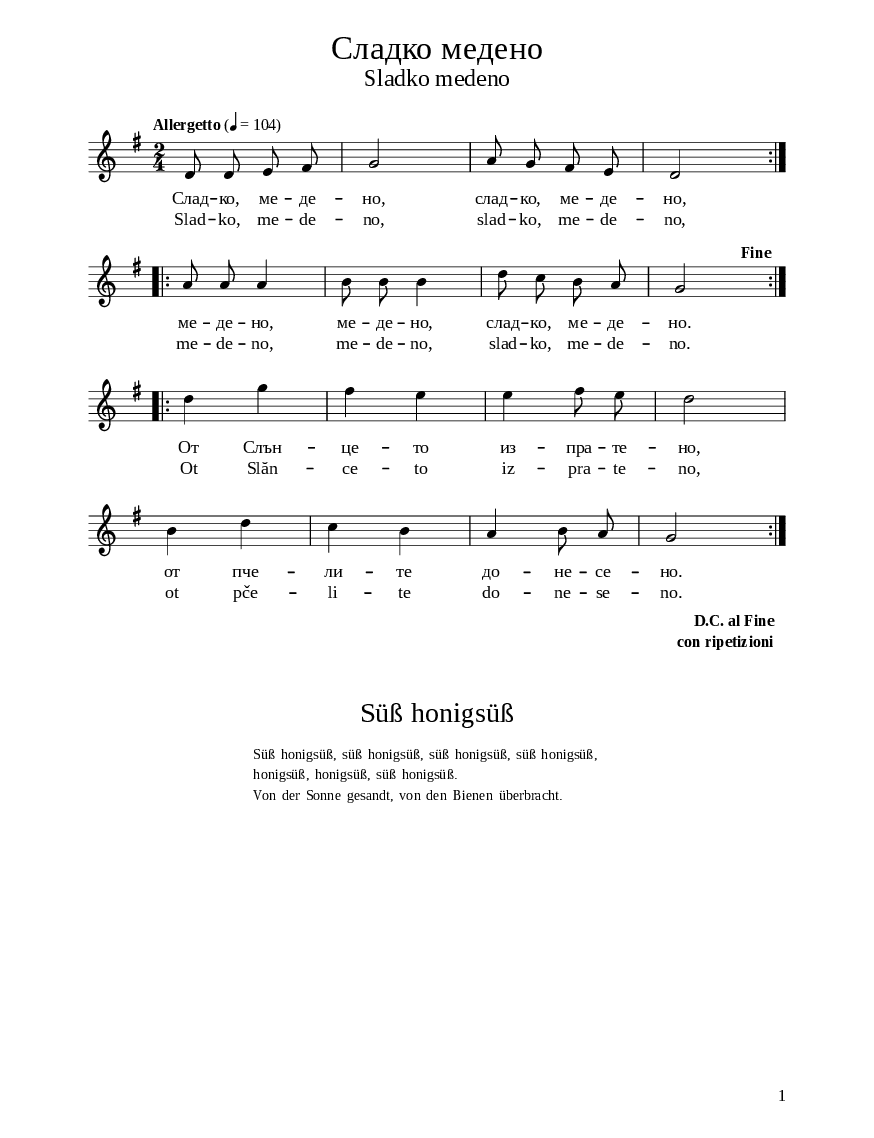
\version "2.24.2"

% include paper part and global functions
\include "include/globals.ily"

\bookpart {
  \label #'ref073
  \tocItem \markup "Сладко медено – Sladko medeno"
  \include "include/bookpart-paper.ily"
  \score {
    \include "include/score-layout.ily"

    \new Voice \absolute {
      \clef treble
      \key g \major
      \time 2/4
      \tempoFunc "Allergetto" 4 "104"
      \autoBeamOff


      d'8 d' e' fis' |g'2 | a'8 g' fis' e' | d'2  \bar ":|.:"   \break |

      a'8 a' a'4 | b'8 b' b'4 | d''8 c'' b' a' | \tempo "                 Fine" g'2  \bar ":|.:"  \break |



      d''4 g'' | fis''4 e'' | e''4 fis''8 e'' | d''2 \break |

      b'4 d'' | c''4 b' | a'4 b'8 a' | g'2
      \bar ":|."
    }

    \addlyrics {
      Слад -- ко,
      ме -- де -- но, слад -- ко, ме -- де -- но, ме --
      де -- но, ме -- де -- но, слад -- ко, ме -- де --
      но. От Слън -- це -- то из -- пра -- те -- но,
      от пче -- ли -- те до -- не -- се -- но.
    }

    \addlyrics {
      Slad -- ko,
      me -- de -- no, slad -- ko, me -- de -- no, me --
      de -- no, me -- de -- no, slad -- ko, me -- de --
      no. Ot Slăn -- ce -- to iz -- pra -- te -- no,
      ot pče -- li -- te do -- ne -- se -- no.
    }
    \header {
      title = \titleFunc "Сладко медено" "Sladko medeno"
    }

    \midi{}

  } % score
  \markup \dc-two "D.C. al Fine" "con ripetizioni"

  \markup \empty-two

  % include foreign translation(s) of the song
  \version "2.24.4"

\markup \fill-line { \fontsize #deTitleFontSize "Süß honigsüß" }
\markup \null
\markup \null

\markup \abs-fontsize #10 {
   \hspace #15
  \override #`(baseline-skip . ,deCoupletBaselineSkip)

  \column {

       
  \line { " "Süß honigsüß, süß honigsüß, süß honigsüß, süß honigsüß, }
  \line { " " honigsüß, honigsüß, süß honigsüß.}

  \line { " " Von der Sonne gesandt, von den Bienen überbracht. }

      
      
       
    }
    
    
}
    


} % bookpart
